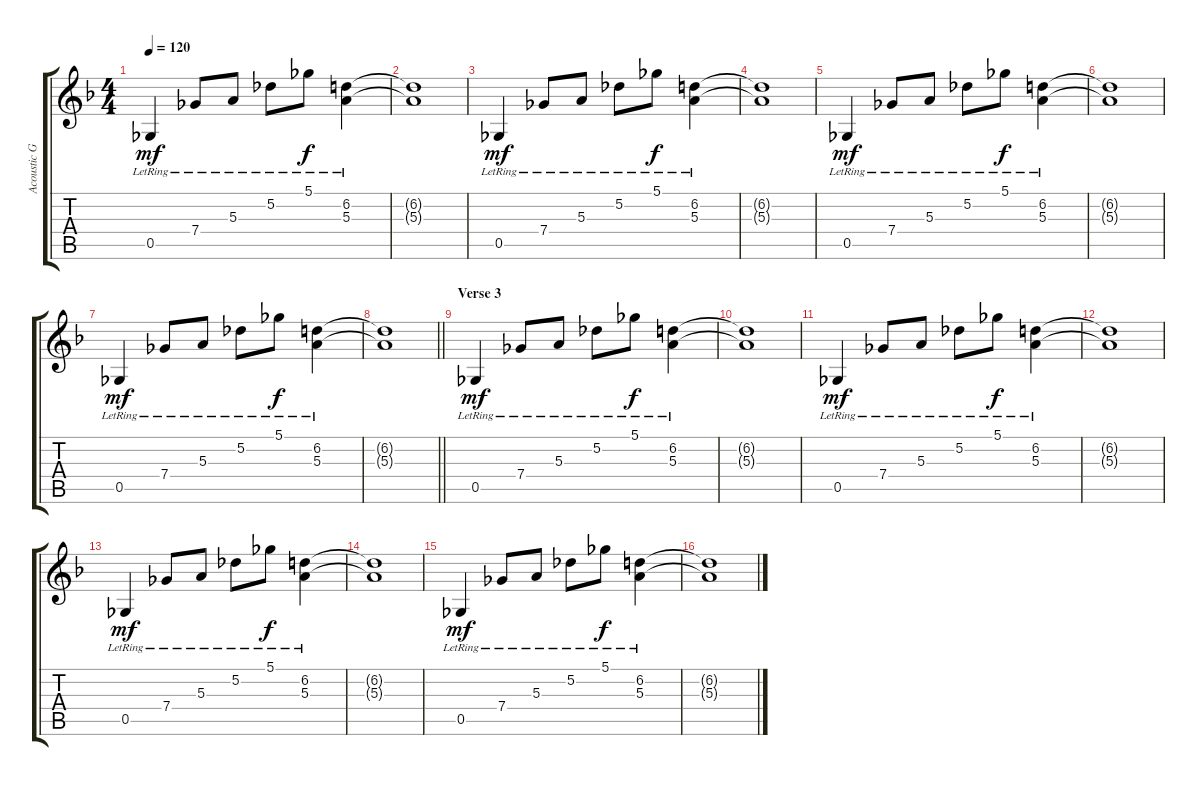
\track ("Acoustic Guitar" "Acoustic G") {instrument acousticguitarsteel}
\staff {score tabs}
\tuning (Db4 Ab3 E3 B2 Gb2 Db2) {hide}
\ts (4 4)
\tempo 120
\clef g2
\ks f
0.5{lr}.4{dy mf} 7.4{lr}.8{beam merge} 5.3{lr}.8 5.2{lr}.8 5.1{lr}.8{dy f} (6.2{lr} 5.3{lr}).4 |
(6.2{t} 5.3{t}).1 |
0.5{lr}.4{dy mf} 7.4{lr}.8{beam merge} 5.3{lr}.8 5.2{lr}.8 5.1{lr}.8{dy f} (6.2{lr} 5.3{lr}).4 |
(6.2{t} 5.3{t}).1 |
0.5{lr}.4{dy mf} 7.4{lr}.8{beam merge} 5.3{lr}.8 5.2{lr}.8 5.1{lr}.8{dy f} (6.2{lr} 5.3{lr}).4 |
(6.2{t} 5.3{t}).1 |
0.5{lr}.4{dy mf} 7.4{lr}.8{beam merge} 5.3{lr}.8 5.2{lr}.8 5.1{lr}.8{dy f} (6.2{lr} 5.3{lr}).4 |
\barLineRight lightlight
(6.2{t} 5.3{t}).1 |
\section ("" "Verse 3")
0.5{lr}.4{dy mf} 7.4{lr}.8{beam merge} 5.3{lr}.8 5.2{lr}.8 5.1{lr}.8{dy f} (6.2{lr} 5.3{lr}).4 |
(6.2{t} 5.3{t}).1 |
0.5{lr}.4{dy mf} 7.4{lr}.8{beam merge} 5.3{lr}.8 5.2{lr}.8 5.1{lr}.8{dy f} (6.2{lr} 5.3{lr}).4 |
(6.2{t} 5.3{t}).1 |
0.5{lr}.4{dy mf} 7.4{lr}.8{beam merge} 5.3{lr}.8 5.2{lr}.8 5.1{lr}.8{dy f} (6.2{lr} 5.3{lr}).4 |
(6.2{t} 5.3{t}).1 |
0.5{lr}.4{dy mf} 7.4{lr}.8{beam merge} 5.3{lr}.8 5.2{lr}.8 5.1{lr}.8{dy f} (6.2{lr} 5.3{lr}).4 |
(6.2{t} 5.3{t}).1
